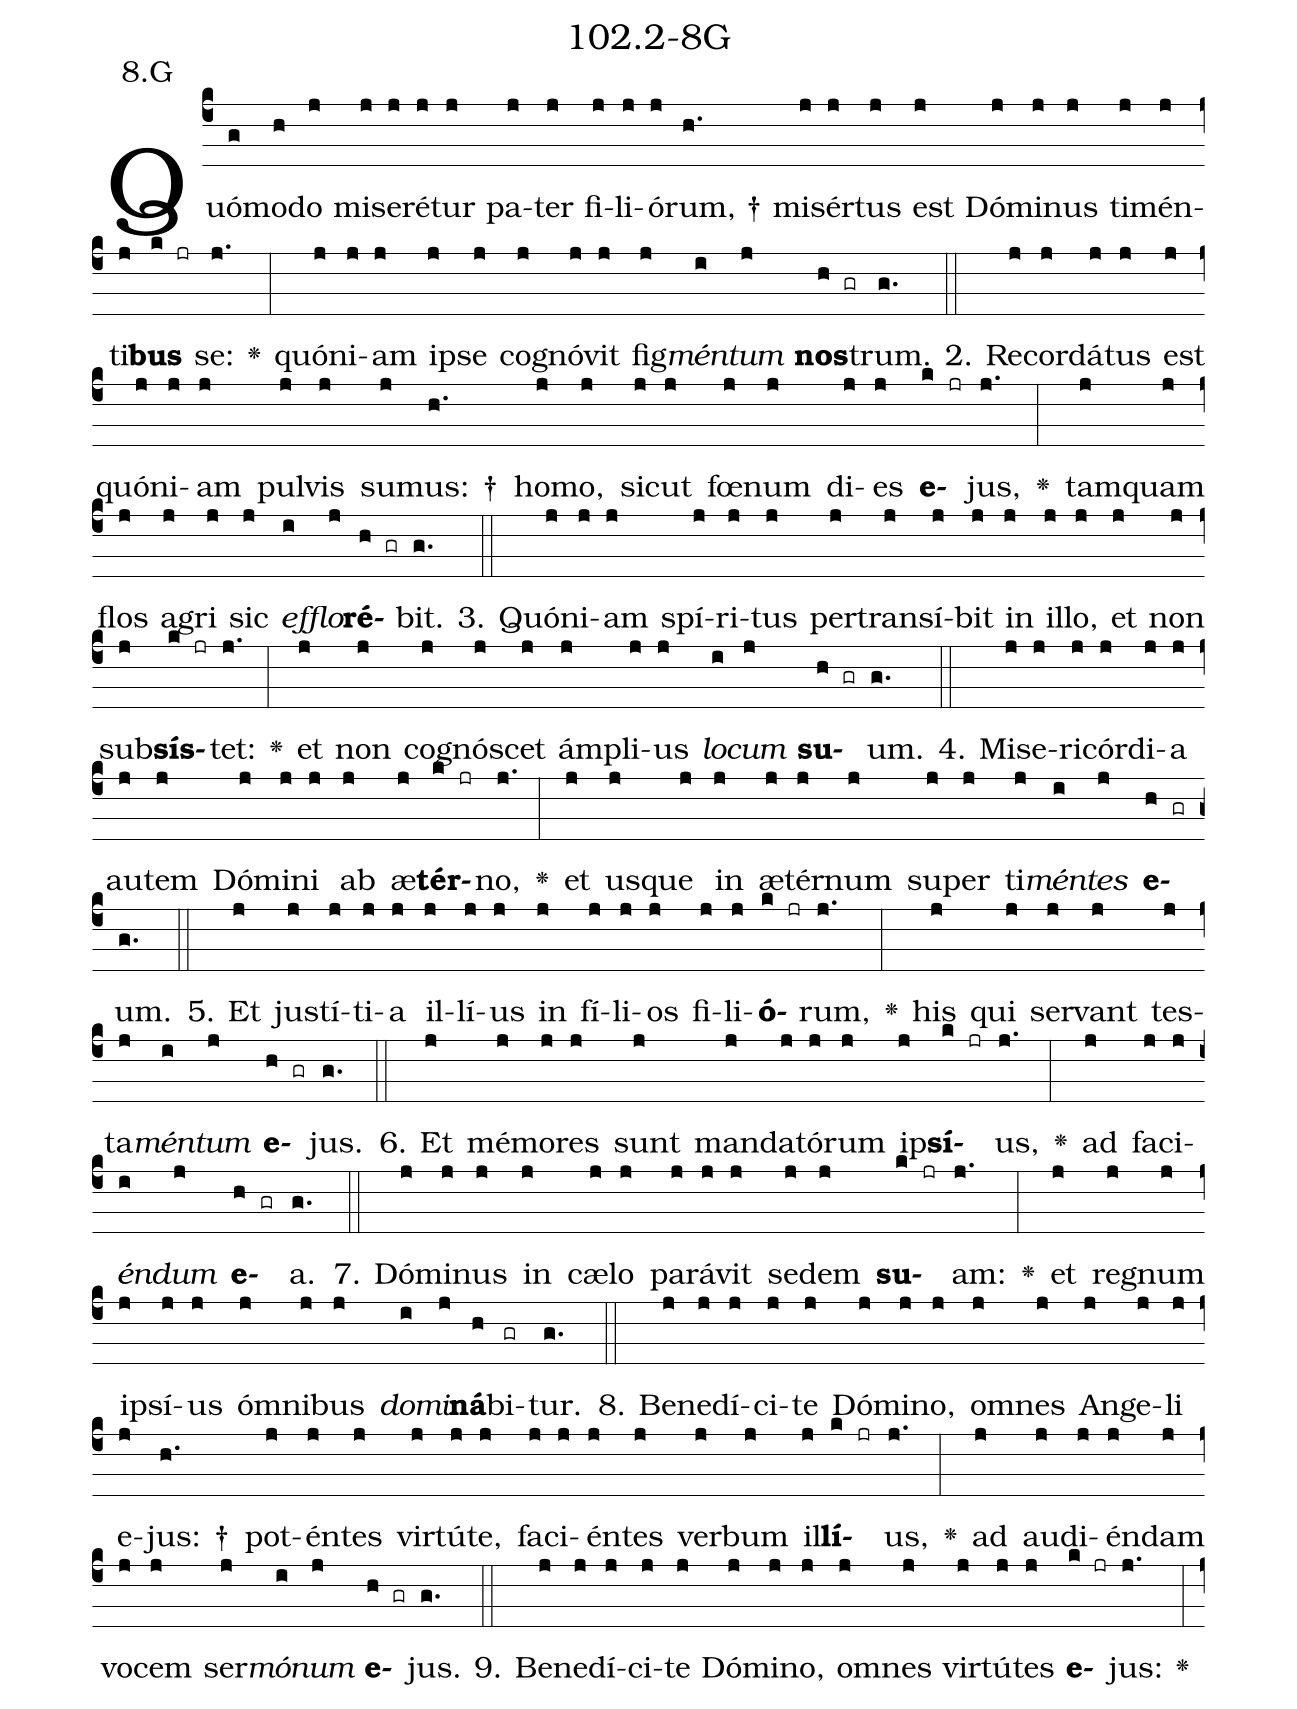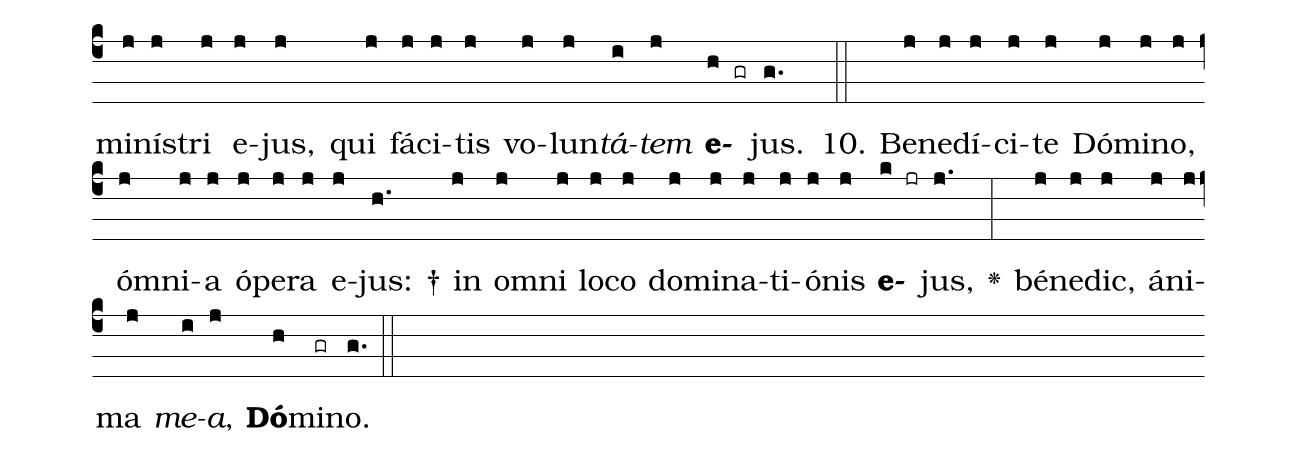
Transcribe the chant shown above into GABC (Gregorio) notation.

name: 102.2-8G;
annotation: 8.G;
%%
(c4)Quó(g)mo(h)do(j) mi(j)se(j)ré(j)tur(j) pa(j)ter(j) fi(j)li(j)ó(j)rum, †(h.) mi(j)sér(j)tus(j) est(j) Dó(j)mi(j)nus(j) ti(j)mén(j)ti(j)<b>bus</b>(k jr) se:(j.) <v>\greheightstar</v>(:) quón(j)i(j)am(j) ip(j)se(j) co(j)gnó(j)vit(j) fig(j)<i>mén</i>(i)<i>tum</i>(j) <b>nos</b>(h gr)trum.(g.) (::)
2. Re(j)cor(j)dá(j)tus(j) est(j) quón(j)i(j)am(j) pul(j)vis(j) su(j)mus: †(h.) ho(j)mo,(j) sic(j)ut(j) fœ(j)num(j) di(j)es(j) <b>e</b>(k jr)jus,(j.) <v>\greheightstar</v>(:) tam(j)quam(j) flos(j) a(j)gri(j) sic(j) <i>ef</i>(i)<i>flo</i>(j)<b>ré</b>(h gr)bit.(g.) (::)
3. Quón(j)i(j)am(j) spí(j)ri(j)tus(j) per(j)trans(j)í(j)bit(j) in(j) il(j)lo,(j) et(j) non(j) sub(j)<b>sís</b>(k jr)tet:(j.) <v>\greheightstar</v>(:) et(j) non(j) co(j)gnó(j)scet(j) ám(j)pli(j)us(j) <i>lo</i>(i)<i>cum</i>(j) <b>su</b>(h gr)um.(g.) (::)
4. Mi(j)se(j)ri(j)cór(j)di(j)a(j) au(j)tem(j) Dó(j)mi(j)ni(j) ab(j) æ(j)<b>tér</b>(k jr)no,(j.) <v>\greheightstar</v>(:) et(j) us(j)que(j) in(j) æ(j)tér(j)num(j) su(j)per(j) ti(j)<i>mén</i>(i)<i>tes</i>(j) <b>e</b>(h gr)um.(g.) (::)
5. Et(j) jus(j)tí(j)ti(j)a(j) il(j)lí(j)us(j) in(j) fí(j)li(j)os(j) fi(j)li(j)<b>ó</b>(k jr)rum,(j.) <v>\greheightstar</v>(:) his(j) qui(j) ser(j)vant(j) tes(j)ta(j)<i>mén</i>(i)<i>tum</i>(j) <b>e</b>(h gr)jus.(g.) (::)
6. Et(j) mé(j)mo(j)res(j) sunt(j) man(j)da(j)tó(j)rum(j) ip(j)<b>sí</b>(k jr)us,(j.) <v>\greheightstar</v>(:) ad(j) fa(j)ci(j)<i>én</i>(i)<i>dum</i>(j) <b>e</b>(h gr)a.(g.) (::)
7. Dó(j)mi(j)nus(j) in(j) cæ(j)lo(j) pa(j)rá(j)vit(j) se(j)dem(j) <b>su</b>(k jr)am:(j.) <v>\greheightstar</v>(:) et(j) re(j)gnum(j) ip(j)sí(j)us(j) óm(j)ni(j)bus(j) <i>do</i>(i)<i>mi</i>(j)<b>ná</b>(h)bi(gr)tur.(g.) (::)
8. Be(j)ne(j)dí(j)ci(j)te(j) Dó(j)mi(j)no,(j) om(j)nes(j) An(j)ge(j)li(j) e(j)jus: †(h.) pot(j)én(j)tes(j) vir(j)tú(j)te,(j) fa(j)ci(j)én(j)tes(j) ver(j)bum(j) il(j)<b>lí</b>(k jr)us,(j.) <v>\greheightstar</v>(:) ad(j) au(j)di(j)én(j)dam(j) vo(j)cem(j) ser(j)<i>mó</i>(i)<i>num</i>(j) <b>e</b>(h gr)jus.(g.) (::)
9. Be(j)ne(j)dí(j)ci(j)te(j) Dó(j)mi(j)no,(j) om(j)nes(j) vir(j)tú(j)tes(j) <b>e</b>(k jr)jus:(j.) <v>\greheightstar</v>(:) mi(j)nís(j)tri(j) e(j)jus,(j) qui(j) fá(j)ci(j)tis(j) vo(j)lun(j)<i>tá</i>(i)<i>tem</i>(j) <b>e</b>(h gr)jus.(g.) (::)
10. Be(j)ne(j)dí(j)ci(j)te(j) Dó(j)mi(j)no,(j) óm(j)ni(j)a(j) ó(j)pe(j)ra(j) e(j)jus: †(h.) in(j) om(j)ni(j) lo(j)co(j) do(j)mi(j)na(j)ti(j)ó(j)nis(j) <b>e</b>(k jr)jus,(j.) <v>\greheightstar</v>(:) bé(j)ne(j)dic,(j) á(j)ni(j)ma(j) <i>me</i>(i)<i>a</i>,(j) <b>Dó</b>(h)mi(gr)no.(g.) (::)
